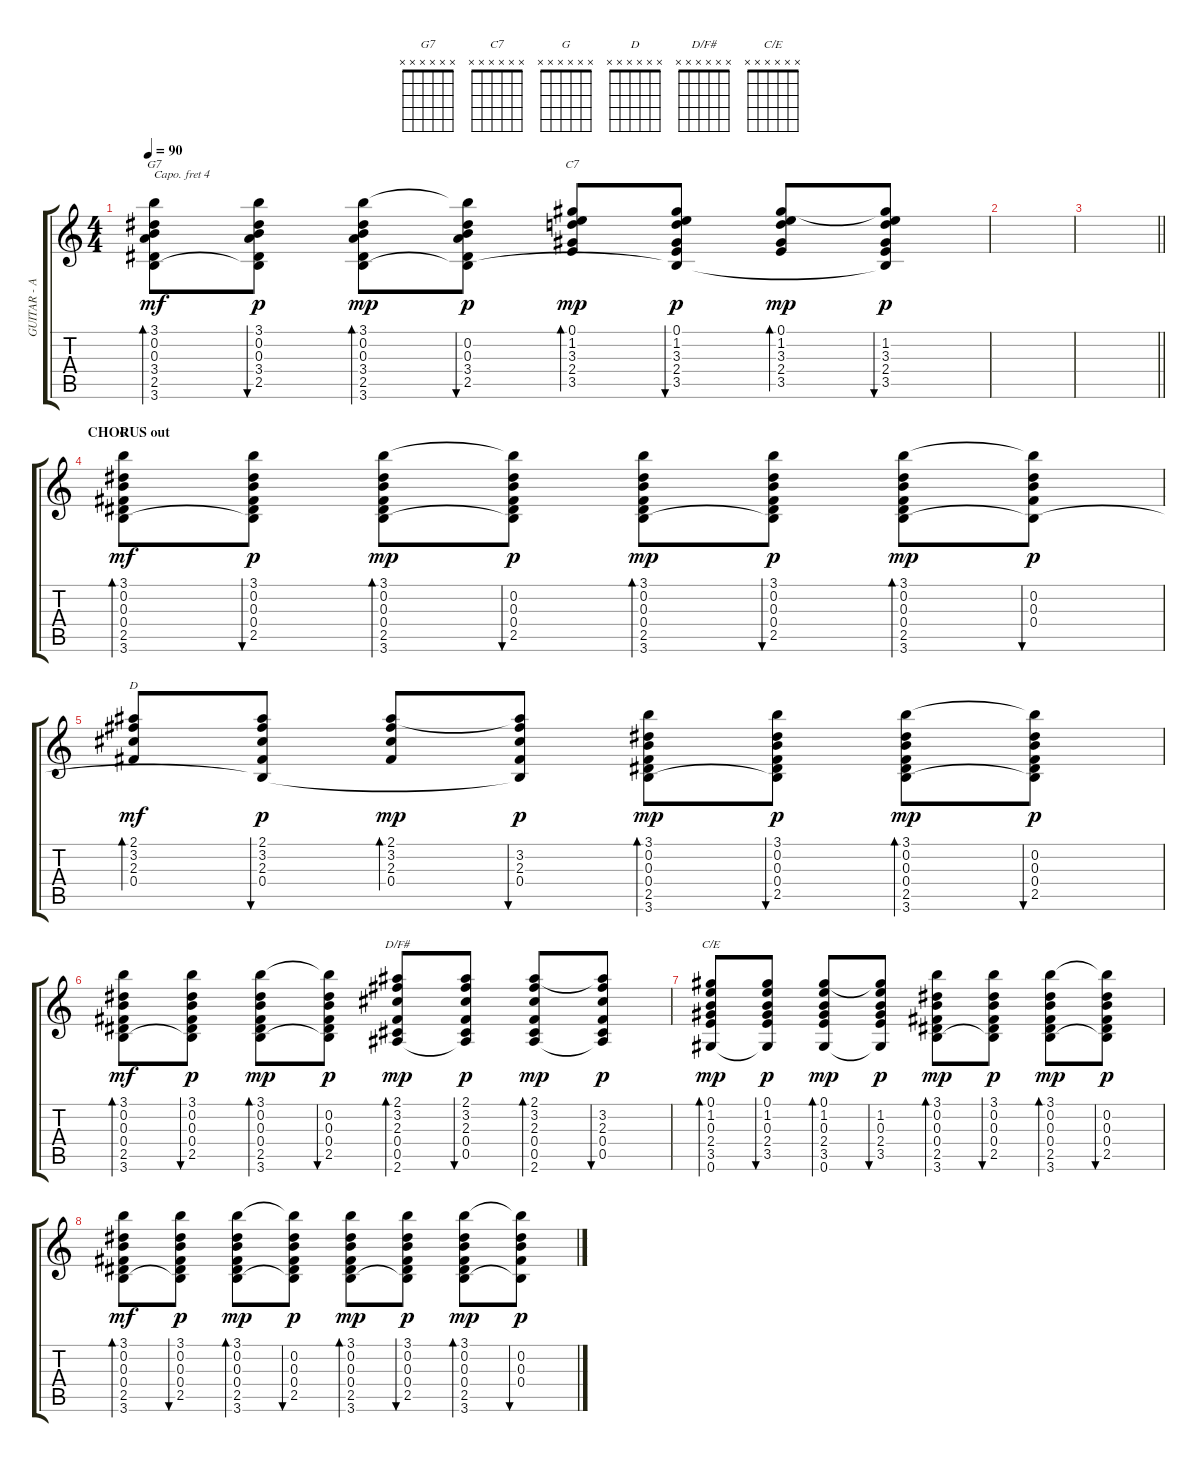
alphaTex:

\track ("GUITAR - Acoustic" "GUITAR - A") {instrument acousticguitarsteel}
\staff {score tabs}
\capo 4
\tuning (E4 B3 G3 D3 A2 E2) {hide}
\chord ("G7" x x x x x x)
\chord ("C7" x x x x x x)
\chord ("G" x x x x x x)
\chord ("D" x x x x x x)
\chord ("D/F#" x x x x x x)
\chord ("C/E" x x x x x x)
\ts (4 4)
\tempo 90
\clef g2
\ks c
(3.1 0.2 0.3 3.4 2.5 3.6).8{bd 30 ch "G7" dy mf} (3.1 0.2 0.3 3.4 2.5 3.6{t}).8{bu 30 dy p} (3.1 0.2 0.3 3.4 2.5 3.6).8{bd 30 dy mp} (3.1{t} 0.2 0.3 3.4 2.5 3.6{t}).8{bu 30 dy p} (0.1 1.2 3.3 2.4 3.5).8{bd 30 ch "C7" dy mp} (0.1 1.2 3.3 2.4 3.5 3.6{t}).8{bu 30 dy p} (0.1 1.2 3.3 2.4 3.5).8{bd 30 dy mp} (0.1{t} 1.2 3.3 2.4 3.5 3.6{t}).8{bu 30 dy p} |
|
\barLineRight lightlight
|
\section ("" "CHORUS out")
(3.1 0.2 0.3 0.4 2.5 3.6).8{bd 30 ch "G" dy mf} (3.1 0.2 0.3 0.4 2.5 3.6{t}).8{bu 30 dy p} (3.1 0.2 0.3 0.4 2.5 3.6).8{bd 30 dy mp} (3.1{t} 0.2 0.3 0.4 2.5 3.6{t}).8{bu 30 dy p} (3.1 0.2 0.3 0.4 2.5 3.6).8{bd 30 dy mp} (3.1 0.2 0.3 0.4 2.5 3.6{t}).8{bu 30 dy p} (3.1 0.2 0.3 0.4 2.5 3.6).8{bd 30 dy mp} (3.1{t} 0.2 0.3 0.4 3.6{t}).8{bu 30 dy p} |
(2.1 3.2 2.3 0.4).8{bd 30 ch "D" dy mf} (2.1 3.2 2.3 0.4 3.6{t}).8{bu 30 dy p} (2.1 3.2 2.3 0.4).8{bd 30 dy mp} (2.1{t} 3.2 2.3 0.4 3.6{t}).8{bu 30 dy p} (3.1 0.2 0.3 0.4 2.5 3.6).8{bd 30 dy mp} (3.1 0.2 0.3 0.4 2.5 3.6{t}).8{bu 30 dy p} (3.1 0.2 0.3 0.4 2.5 3.6).8{bd 30 dy mp} (3.1{t} 0.2 0.3 0.4 2.5 3.6{t}).8{bu 30 dy p} |
(3.1 0.2 0.3 0.4 2.5 3.6).8{bd 30 dy mf} (3.1 0.2 0.3 0.4 2.5 3.6{t}).8{bu 30 dy p} (3.1 0.2 0.3 0.4 2.5 3.6).8{bd 30 dy mp} (3.1{t} 0.2 0.3 0.4 2.5 3.6{t}).8{bu 30 dy p} (2.1 3.2 2.3 0.4 0.5 2.6).8{bd 30 ch "D/F#" dy mp} (2.1 3.2 2.3 0.4 0.5 2.6{t}).8{bu 30 dy p} (2.1 3.2 2.3 0.4 0.5 2.6).8{bd 30 dy mp} (2.1{t} 3.2 2.3 0.4 0.5 2.6{t}).8{bu 30 dy p} |
(0.1 1.2 0.3 2.4 3.5 0.6).8{bd 30 ch "C/E" dy mp} (0.1 1.2 0.3 2.4 3.5 0.6{t}).8{bu 30 dy p} (0.1 1.2 0.3 2.4 3.5 0.6).8{bd 30 dy mp} (0.1{t} 1.2 0.3 2.4 3.5 0.6{t}).8{bu 30 dy p} (3.1 0.2 0.3 0.4 2.5 3.6).8{bd 30 dy mp} (3.1 0.2 0.3 0.4 2.5 3.6{t}).8{bu 30 dy p} (3.1 0.2 0.3 0.4 2.5 3.6).8{bd 30 dy mp} (3.1{t} 0.2 0.3 0.4 2.5 3.6{t}).8{bu 30 dy p} |
(3.1 0.2 0.3 0.4 2.5 3.6).8{bd 30 dy mf} (3.1 0.2 0.3 0.4 2.5 3.6{t}).8{bu 30 dy p} (3.1 0.2 0.3 0.4 2.5 3.6).8{bd 30 dy mp} (3.1{t} 0.2 0.3 0.4 2.5 3.6{t}).8{bu 30 dy p} (3.1 0.2 0.3 0.4 2.5 3.6).8{bd 30 dy mp} (3.1 0.2 0.3 0.4 2.5 3.6{t}).8{bu 30 dy p} (3.1 0.2 0.3 0.4 2.5 3.6).8{bd 30 dy mp} (3.1{t} 0.2 0.3 0.4 3.6{t}).8{bu 30 dy p}
